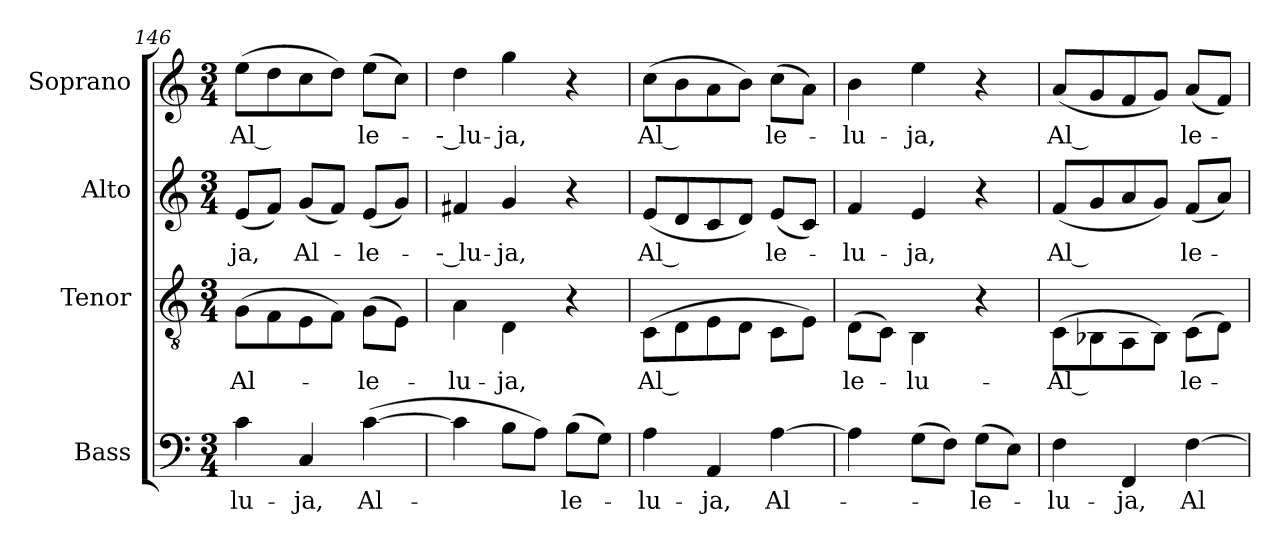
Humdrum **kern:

**kern	**text	**kern	**text	**kern	**text	**kern	**text
*part4	*part4	*part3	*part3	*part2	*part2	*part1	*part1
*staff4	*staff4	*staff3	*staff3	*staff2	*staff2	*staff1	*staff1
*I"Bass	*	*I"Tenor	*	*I"Alto	*	*I"Soprano	*
*I'B	*	*I'T	*	*I'A	*	*I'S	*
*clefF4	*	*clefGv2	*	*clefG2	*	*clefG2	*
*k[]	*	*k[]	*	*k[]	*	*k[]	*
*C:	*	*C:	*	*C:	*	*C:	*
*M3/4	*	*M3/4	*	*M3/4	*	*M3/4	*
=146	=146	=146	=146	=146	=146	=146	=146
!	!LO:LY:b:color=#000000	!	!	!	!	!	!
!	!	!	!LO:LY:b:color=#000000	!	!	!	!
!	!	!	!	!	!LO:LY:b:color=#000000	!	!
!	!	!	!	!	!	!	!LO:LY:b:color=#000000
4ci\	-lu-	(8Gi\L	Al-	(8ei/L	-ja,	(8eei\L	Al --
.	.	8Fi\	.	8fi/J)	.	8ddi\	.
!	!LO:LY:b:color=#000000	!	!	!	!	!	!
!	!	!	!	!	!LO:LY:b:color=#000000	!	!
4Ci/	-ja,	8Ei\	.	(8gi/L	Al-	8cci\	.
.	.	8Fi\J)	.	8fi/J)	.	8ddi\J)	.
!	!LO:LY:b:color=#000000	!	!	!	!	!	!
!	!	!	!LO:LY:b:color=#000000	!	!	!	!
!	!	!	!	!	!LO:LY:b:color=#000000	!	!
!	!	!	!	!	!	!	!LO:LY:b:color=#000000
([4ci\	Al-	(8Gi\L	-le-	(8ei/L	-le-	(8eei\L	-le-
.	.	8Ei\J)	.	8gi/J)	.	8cci\J)	.
!!LO:LB:g=z
=147	=147	=147	=147	=147	=147	=147	=147
!	!LO:LY:b:color=#000000	!	!	!	!	!	!
!	!	!	!LO:LY:b:color=#000000	!	!	!	!
!	!	!	!	!	!LO:LY:b:color=#000000	!	!
!	!	!	!	!	!	!	!LO:LY:b:color=#000000
4ci\]	­	4Ai\	- lu-	4f#Xi/	-- lu-	4ddi\	-- lu-
!	!	!	!LO:LY:b:color=#000000	!	!	!	!
!	!	!	!	!	!LO:LY:b:color=#000000	!	!
!	!	!	!	!	!	!	!LO:LY:b:color=#000000
8Bi\L	.	4Di\	-ja,	4gi/	-ja,	4ggi\	-ja,
8Ai\J)	.	.	.	.	.	.	.
!	!LO:LY:b:color=#000000	!	!	!	!	!	!
(8Bi\L	-le-	4r	.	4r	.	4r	.
8Gi\J)	.	.	.	.	.	.	.
=148	=148	=148	=148	=148	=148	=148	=148
!	!LO:LY:b:color=#000000	!	!	!	!	!	!
!	!	!	!LO:LY:b:color=#000000	!	!	!	!
!	!	!	!	!	!LO:LY:b:color=#000000	!	!
!	!	!	!	!	!	!	!LO:LY:b:color=#000000
4Ai\	-lu-	(8Ci\L	-Al --	(8ei/L	-Al --	(8cci\L	Al --
.	.	8Di\	.	8di/	.	8bi\	.
!	!LO:LY:b:color=#000000	!	!	!	!	!	!
4AAi/	-ja,	8Ei\	.	8ci/	.	8ai\	.
.	.	8Di\J	.	8di/J)	.	8bi\J)	.
!	!LO:LY:b:color=#000000	!	!	!	!	!	!
!	!	!	!	!	!LO:LY:b:color=#000000	!	!
!	!	!	!	!	!	!	!LO:LY:b:color=#000000
[4Ai\	Al-	8Ci\L	.	(8ei/L	-le-	(8cci\L	-le-
.	.	8Ei\J)	.	8ci/J)	.	8ai\J)	.
=149	=149	=149	=149	=149	=149	=149	=149
!	!	!	!LO:LY:b:color=#000000	!	!	!	!
!	!	!	!	!	!LO:LY:b:color=#000000	!	!
!	!	!	!	!	!	!	!LO:LY:b:color=#000000
4Ai\]	.	(8Di\L	-le-	4fi/	-lu-	4bi\	-lu-
.	.	8Ci\J)	.	.	.	.	.
!	!	!	!LO:LY:b:color=#000000	!	!	!	!
!	!	!	!	!	!LO:LY:b:color=#000000	!	!
!	!	!	!	!	!	!	!LO:LY:b:color=#000000
(8Gi\L	.	4BBi\	-lu-	4ei/	-ja,	4eei\	-ja,
8Fi\J)	.	.	.	.	.	.	.
!	!LO:LY:b:color=#000000	!	!	!	!	!	!
(8Gi\L	-le-	4r	.	4r	.	4r	.
8Ei\J)	.	.	.	.	.	.	.
=150	=150	=150	=150	=150	=150	=150	=150
!	!LO:LY:b:color=#000000	!	!	!	!	!	!
!	!	!	!LO:LY:b:color=#000000	!	!	!	!
!	!	!	!	!	!LO:LY:b:color=#000000	!	!
!	!	!	!	!	!	!	!LO:LY:b:color=#000000
4Fi\	-lu-	(8Ci\L	-Al --	(8fi/L	Al --	(8ai/L	Al --
.	.	8BB-Xi\	.	8gi/	.	8gi/	.
!	!LO:LY:b:color=#000000	!	!	!	!	!	!
4FFi/	-ja,	8AAi\	.	8ai/	.	8fi/	.
.	.	8BB-i\J)	.	8gi/J)	.	8gi/J)	.
!	!LO:LY:b:color=#000000	!	!	!	!	!	!
!	!	!	!LO:LY:b:color=#000000	!	!	!	!
!	!	!	!	!	!LO:LY:b:color=#000000	!	!
!	!	!	!	!	!	!	!LO:LY:b:color=#000000
[4Fi\	Al-	(8Ci\L	-le-	(8fi/L	-le-	(8ai/L	-le-
.	.	8Di\J)	.	8ai/J)	.	8fi/J)	.
=	=	=	=	=	=	=	=
*-	*-	*-	*-	*-	*-	*-	*-
